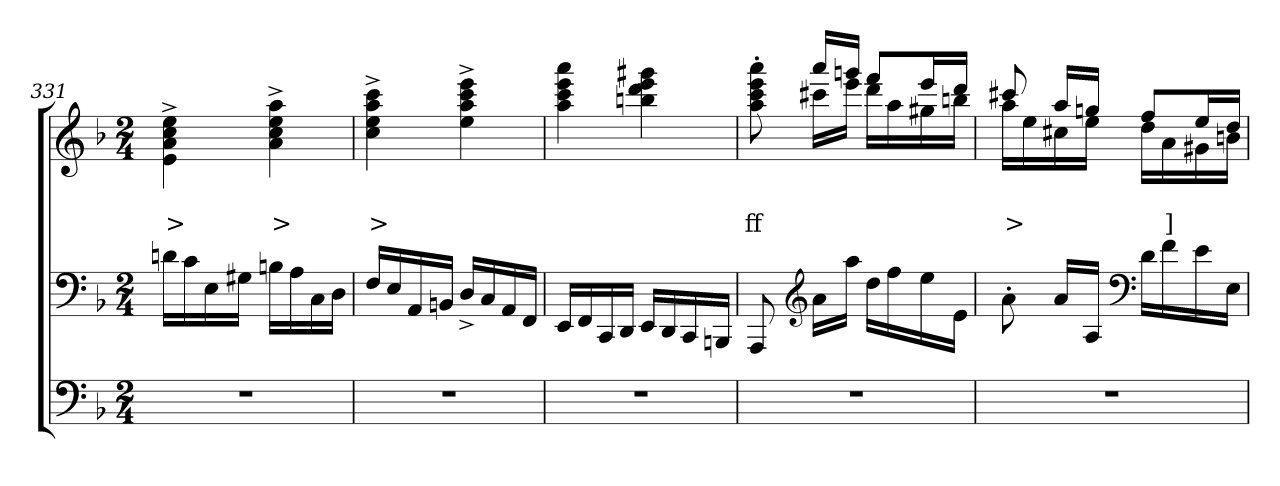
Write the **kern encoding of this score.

**kern	**kern	**kern	**text	**text
*part3	*part2	*part1	*part1	*part1
*staff3	*staff2	*staff1	*staff1	*staff1
*clefF4	*clefF4	*clefG2	*	*
*k[b-]	*k[b-]	*k[b-]	*	*
*M2/4	*M2/4	*M2/4	*	*
=331	=331	=331	=331	=331
2r	16dnLL	4ee\^> 4cc\^> 4a\^> 4e\^>	.	>
.	16c	.	.	.
.	16E	.	.	.
.	16G#XJJ	.	.	.
.	16BnLL	4aa^> 4ee^> 4cc^> 4a^>	.	>
.	16A	.	.	.
.	16C	.	.	.
.	16DJJ	.	.	.
=332	=332	=332	=332	=332
2r	16FLL	4ccc^> 4aa^> 4ee^> 4cc^>	.	>
.	16E	.	.	.
.	16AA	.	.	.
.	16BBnJJ	.	.	.
.	16D^>LL	4eee^> 4ccc^> 4aa^> 4ee^>	.	.
.	16C	.	.	.
.	16AA	.	.	.
.	16FFJJ	.	.	.
=333	=333	=333	=333	=333
2r	16EELL	4aaa 4eee 4ccc 4aa	.	.
.	16FF	.	.	.
.	16CC	.	.	.
.	16DDJJ	.	.	.
.	16EELL	4ggg#X 4eee 4ddd 4bbn	.	.
.	16DD	.	.	.
.	16CC	.	.	.
.	16BBBnJJ	.	.	.
=334	=334	=334	=334	=334
*	*	*^	*	*
2r	8AAA	8ryy	8aaa'> 8eee'> 8ccc'> 8aa'>	.	ff
*	*clefG2	*	*	*	*
.	16aLL	16aaaLL	16ccc#XLL	.	.
.	16aaJJ	16gggnJJ	16eeeJJ	.	.
.	16ddLL	8fffL	16dddLL	.	.
.	16ff	.	16aa	.	.
.	16ee	16eeeL	16gg#X	.	.
.	16eJJ	16dddJJ	16bbnJJ	.	.
=335	=335	=335	=335	=335	=335
2r	8a'>\	8ccc#X	16aaLL	.	>
.	.	.	16ee	.	.
.	16aLL	16aaLL	16cc#	.	.
.	16AJJ	16ggnJJ	16eeJJ	.	.
*	*clefF4	*	*	*	*
.	16dLL	8ffL	16ddLL	.	.
.	16f	.	16a	.	]
.	16e	16eeL	16g#X	.	.
.	16EJJ	16ddJJ	16bnJJ	.	.
*	*	*v	*v	*	*
=	=	=	=	=
*-	*-	*-	*-	*-
